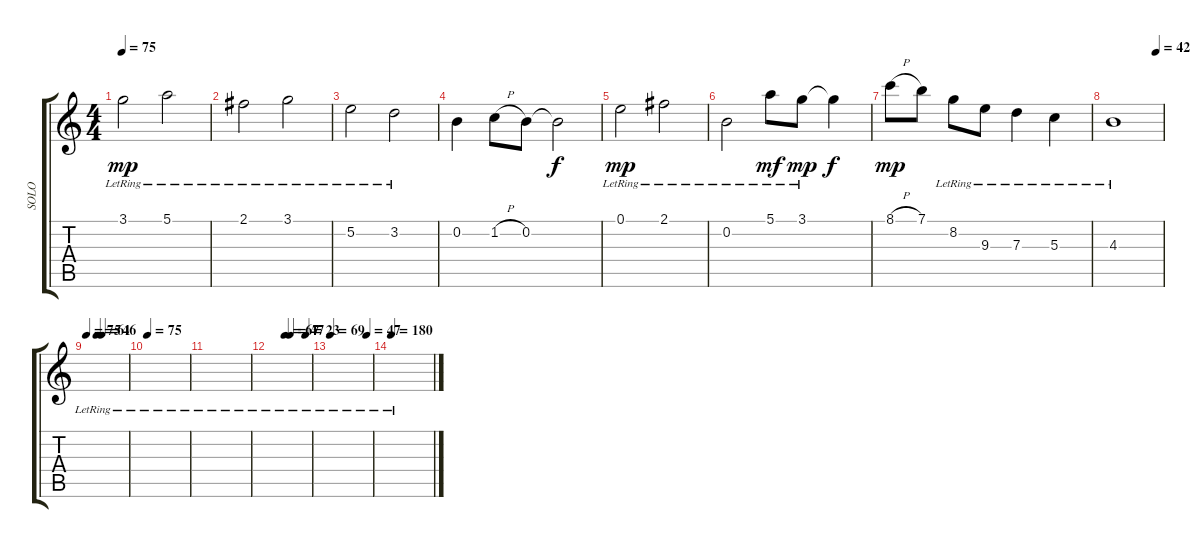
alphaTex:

\track ("SOLO" "SOLO") {instrument acousticguitarsteel}
\staff {score tabs}
\tuning (E4 B3 G3 D3 A2 E2) {hide}
\ts (4 4)
\tempo 75
\clef g2
\ks c
3.1{lr}.2{dy mp} 5.1{lr}.2 |
2.1{lr}.2 3.1{lr}.2 |
5.2{lr}.2 3.2{lr}.2 |
0.2.4 1.2{h}.8 0.2.8 0.2{t}.2{dy f} |
0.1{lr}.2{dy mp} 2.1{lr}.2 |
0.2{lr}.2 5.1{lr}.8{dy mf} 3.1{lr}.8{dy mp} 3.1{t}.4{dy f} |
8.1{h}.8{dy mp} 7.1.8 8.2{lr}.8 9.3{lr}.8 7.3{lr}.4 5.3{lr}.4 |
\tempo (42 0.875)
4.3{lr}.1 |
\tempo 75
\tempo (61 0.25)
\tempo (46 0.375)
|
\tempo 75
|
|
\tempo (67 0.375)
\tempo (47 0.5)
\tempo (23 0.875)
|
\tempo 69
\tempo (47 0.875)
|
\tempo 180
